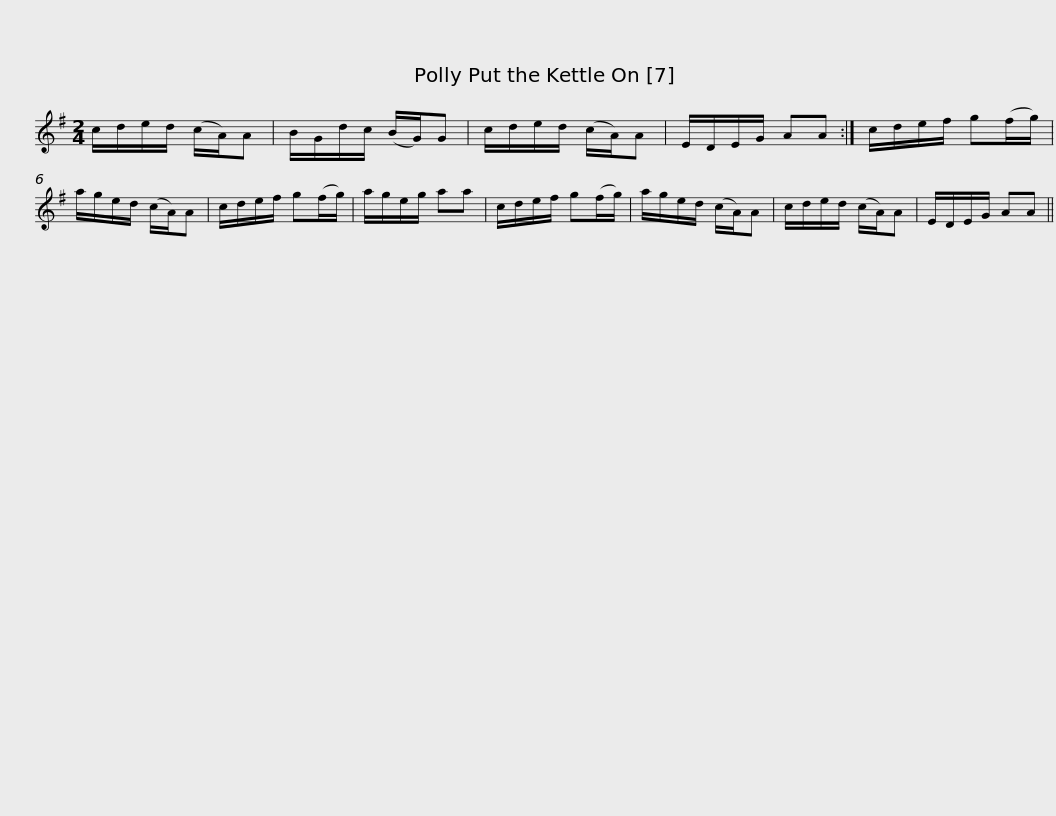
X:1
L:1/8
M:2/4
I:linebreak $
K:G
V:1 treble
V:1
 c/d/e/d/ (c/A/)A | B/G/d/c/ (B/G/)G | c/d/e/d/ (c/A/)A | E/D/E/G/ AA :| c/d/e/f/ g(f/g/) | %5
 a/g/e/d/ (c/A/)A |$ c/d/e/f/ g(f/g/) | a/g/e/g/ aa | c/d/e/f/ g(f/g/) | a/g/e/d/ (c/A/)A | %10
 c/d/e/d/ (c/A/)A | E/D/E/G/ AA || %12
